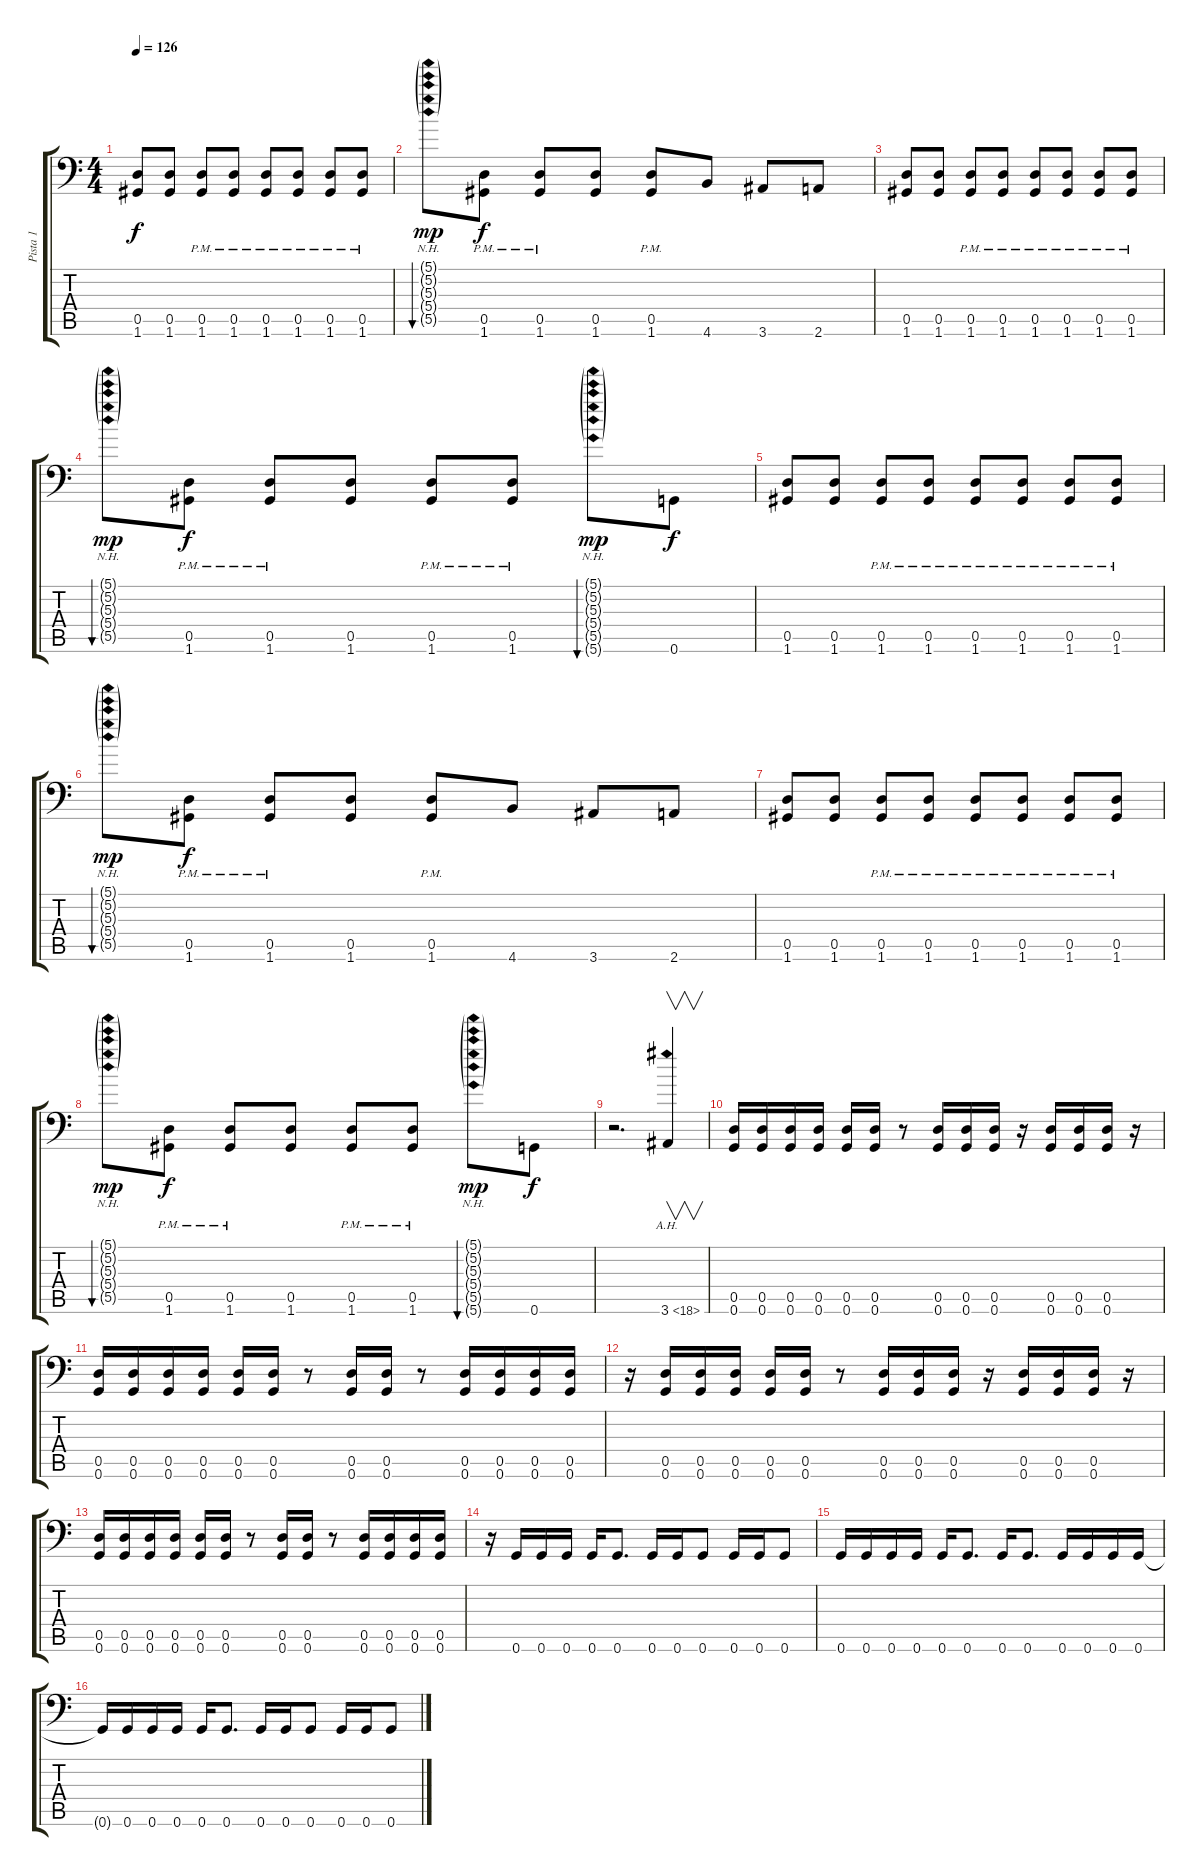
\track ("Pista 1" "Pista 1") {instrument distortionguitar}
\staff {score tabs}
\tuning (A3 E3 C3 G2 D2 G1) {hide}
\ts (4 4)
\tempo 126
\clef f4
\ks c
(0.5 1.6).8{dy f} (0.5 1.6).8 (0.5{pm} 1.6{pm}).8 (0.5{pm} 1.6{pm}).8 (0.5{pm} 1.6{pm}).8 (0.5{pm} 1.6{pm}).8 (0.5{pm} 1.6{pm}).8 (0.5{pm} 1.6{pm}).8 |
(5.1{nh g} 5.2{nh g} 5.3{nh g} 5.4{nh g} 5.5{nh g}).8{bu 120 dy mp} (0.5{pm} 1.6{pm}).8{dy f} (0.5{pm} 1.6{pm}).8 (0.5 1.6).8 (0.5{pm} 1.6{pm}).8 4.6.8 3.6.8 2.6.8 |
(0.5 1.6).8 (0.5 1.6).8 (0.5{pm} 1.6{pm}).8 (0.5{pm} 1.6{pm}).8 (0.5{pm} 1.6{pm}).8 (0.5{pm} 1.6{pm}).8 (0.5{pm} 1.6{pm}).8 (0.5{pm} 1.6{pm}).8 |
(5.1{nh g} 5.2{nh g} 5.3{nh g} 5.4{nh g} 5.5{nh g}).8{bu 120 dy mp} (0.5{pm} 1.6{pm}).8{dy f} (0.5{pm} 1.6{pm}).8 (0.5 1.6).8 (0.5{pm} 1.6{pm}).8 (0.5{pm} 1.6{pm}).8 (5.1{nh g} 5.2{nh g} 5.3{nh g} 5.4{nh g} 5.5{nh g} 5.6{nh g}).8{bu 240 dy mp} 0.6.8{dy f} |
(0.5 1.6).8 (0.5 1.6).8 (0.5{pm} 1.6{pm}).8 (0.5{pm} 1.6{pm}).8 (0.5{pm} 1.6{pm}).8 (0.5{pm} 1.6{pm}).8 (0.5{pm} 1.6{pm}).8 (0.5{pm} 1.6{pm}).8 |
(5.1{nh g} 5.2{nh g} 5.3{nh g} 5.4{nh g} 5.5{nh g}).8{bu 120 dy mp} (0.5{pm} 1.6{pm}).8{dy f} (0.5{pm} 1.6{pm}).8 (0.5 1.6).8 (0.5{pm} 1.6{pm}).8 4.6.8 3.6.8 2.6.8 |
(0.5 1.6).8 (0.5 1.6).8 (0.5{pm} 1.6{pm}).8 (0.5{pm} 1.6{pm}).8 (0.5{pm} 1.6{pm}).8 (0.5{pm} 1.6{pm}).8 (0.5{pm} 1.6{pm}).8 (0.5{pm} 1.6{pm}).8 |
(5.1{nh g} 5.2{nh g} 5.3{nh g} 5.4{nh g} 5.5{nh g}).8{bu 120 dy mp} (0.5{pm} 1.6{pm}).8{dy f} (0.5{pm} 1.6{pm}).8 (0.5 1.6).8 (0.5{pm} 1.6{pm}).8 (0.5{pm} 1.6{pm}).8 (5.1{nh g} 5.2{nh g} 5.3{nh g} 5.4{nh g} 5.5{nh g} 5.6{nh g}).8{bu 240 dy mp} 0.6.8{dy f} |
r.2{d} 3.6{ah 15}.4{v} |
(0.5 0.6).16 (0.5 0.6).16 (0.5 0.6).16 (0.5 0.6).16 (0.5 0.6).16 (0.5 0.6).16 r.8 (0.5 0.6).16 (0.5 0.6).16 (0.5 0.6).16 r.16 (0.5 0.6).16 (0.5 0.6).16 (0.5 0.6).16 r.16 |
(0.5 0.6).16 (0.5 0.6).16 (0.5 0.6).16 (0.5 0.6).16 (0.5 0.6).16 (0.5 0.6).16 r.8 (0.5 0.6).16 (0.5 0.6).16 r.8 (0.5 0.6).16 (0.5 0.6).16 (0.5 0.6).16 (0.5 0.6).16 |
r.16 (0.5 0.6).16 (0.5 0.6).16 (0.5 0.6).16 (0.5 0.6).16 (0.5 0.6).16 r.8 (0.5 0.6).16 (0.5 0.6).16 (0.5 0.6).16 r.16 (0.5 0.6).16 (0.5 0.6).16 (0.5 0.6).16 r.16 |
(0.5 0.6).16 (0.5 0.6).16 (0.5 0.6).16 (0.5 0.6).16 (0.5 0.6).16 (0.5 0.6).16 r.8 (0.5 0.6).16 (0.5 0.6).16 r.8 (0.5 0.6).16 (0.5 0.6).16 (0.5 0.6).16 (0.5 0.6).16 |
r.16 0.6.16 0.6.16 0.6.16 0.6.16 0.6.8{d} 0.6.16 0.6.16 0.6.8 0.6.16 0.6.16 0.6.8 |
0.6.16 0.6.16 0.6.16 0.6.16 0.6.16 0.6.8{d} 0.6.16 0.6.8{d} 0.6.16 0.6.16 0.6.16 0.6.16 |
0.6{t}.16 0.6.16 0.6.16 0.6.16 0.6.16 0.6.8{d} 0.6.16 0.6.16 0.6.8 0.6.16 0.6.16 0.6.8
